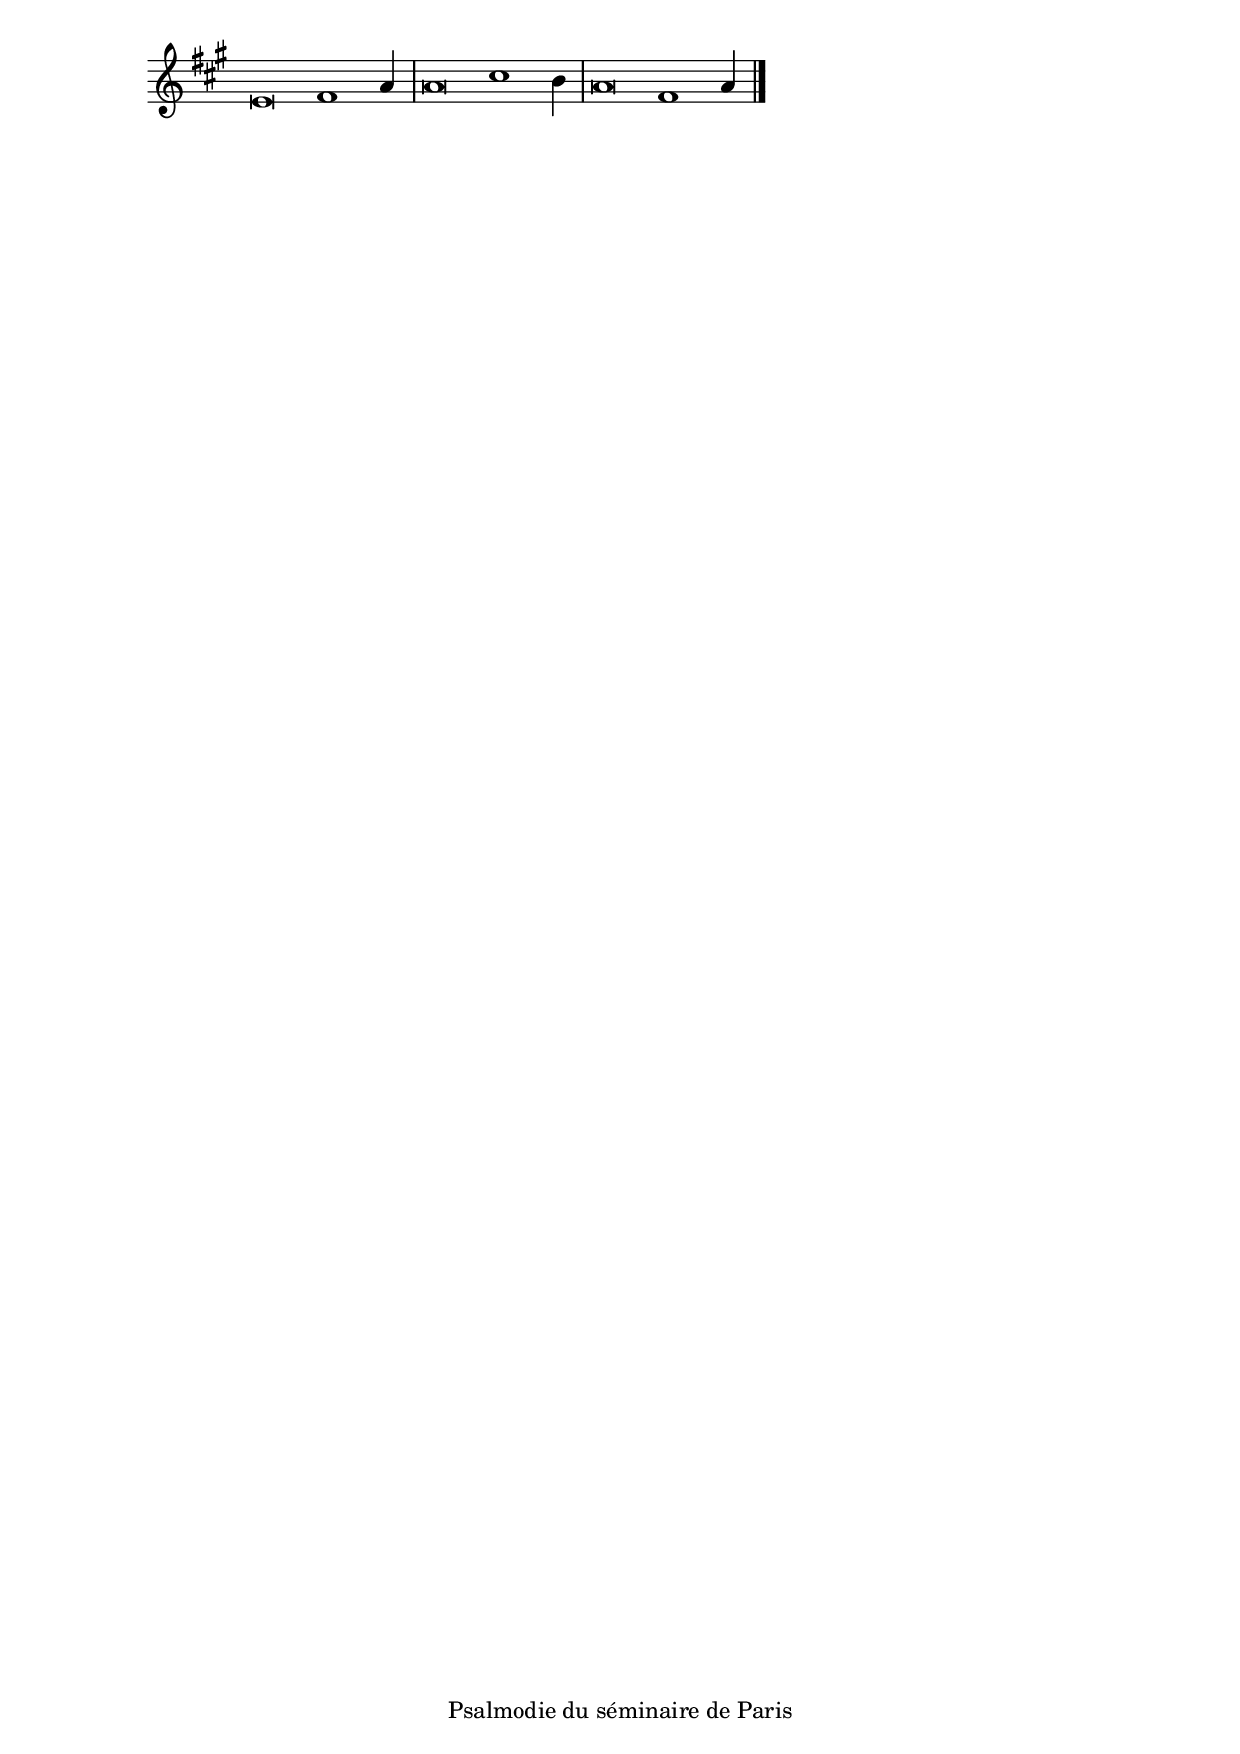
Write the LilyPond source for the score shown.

\version "2.20.0"
\language "italiano"

stemOff = \hide Staff.Stem
stemOn  = \undo \stemOff

\header {
  %title = "Cantique de l'Ancien Testament 4"
  %tagline = ##f
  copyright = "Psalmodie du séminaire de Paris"
}

\score {
  \new Staff \with { \remove "Time_signature_engraver" }
  \relative
  {
    \key la \major
    \cadenzaOn
    \stemOff mi'\breve fad1 \stemOn la4
    \bar "|"
    \stemOff la\breve dod1 \stemOn si4
    \bar "|"
    \stemOff la\breve fad1 \stemOn la4
    \bar "|."
  }
}